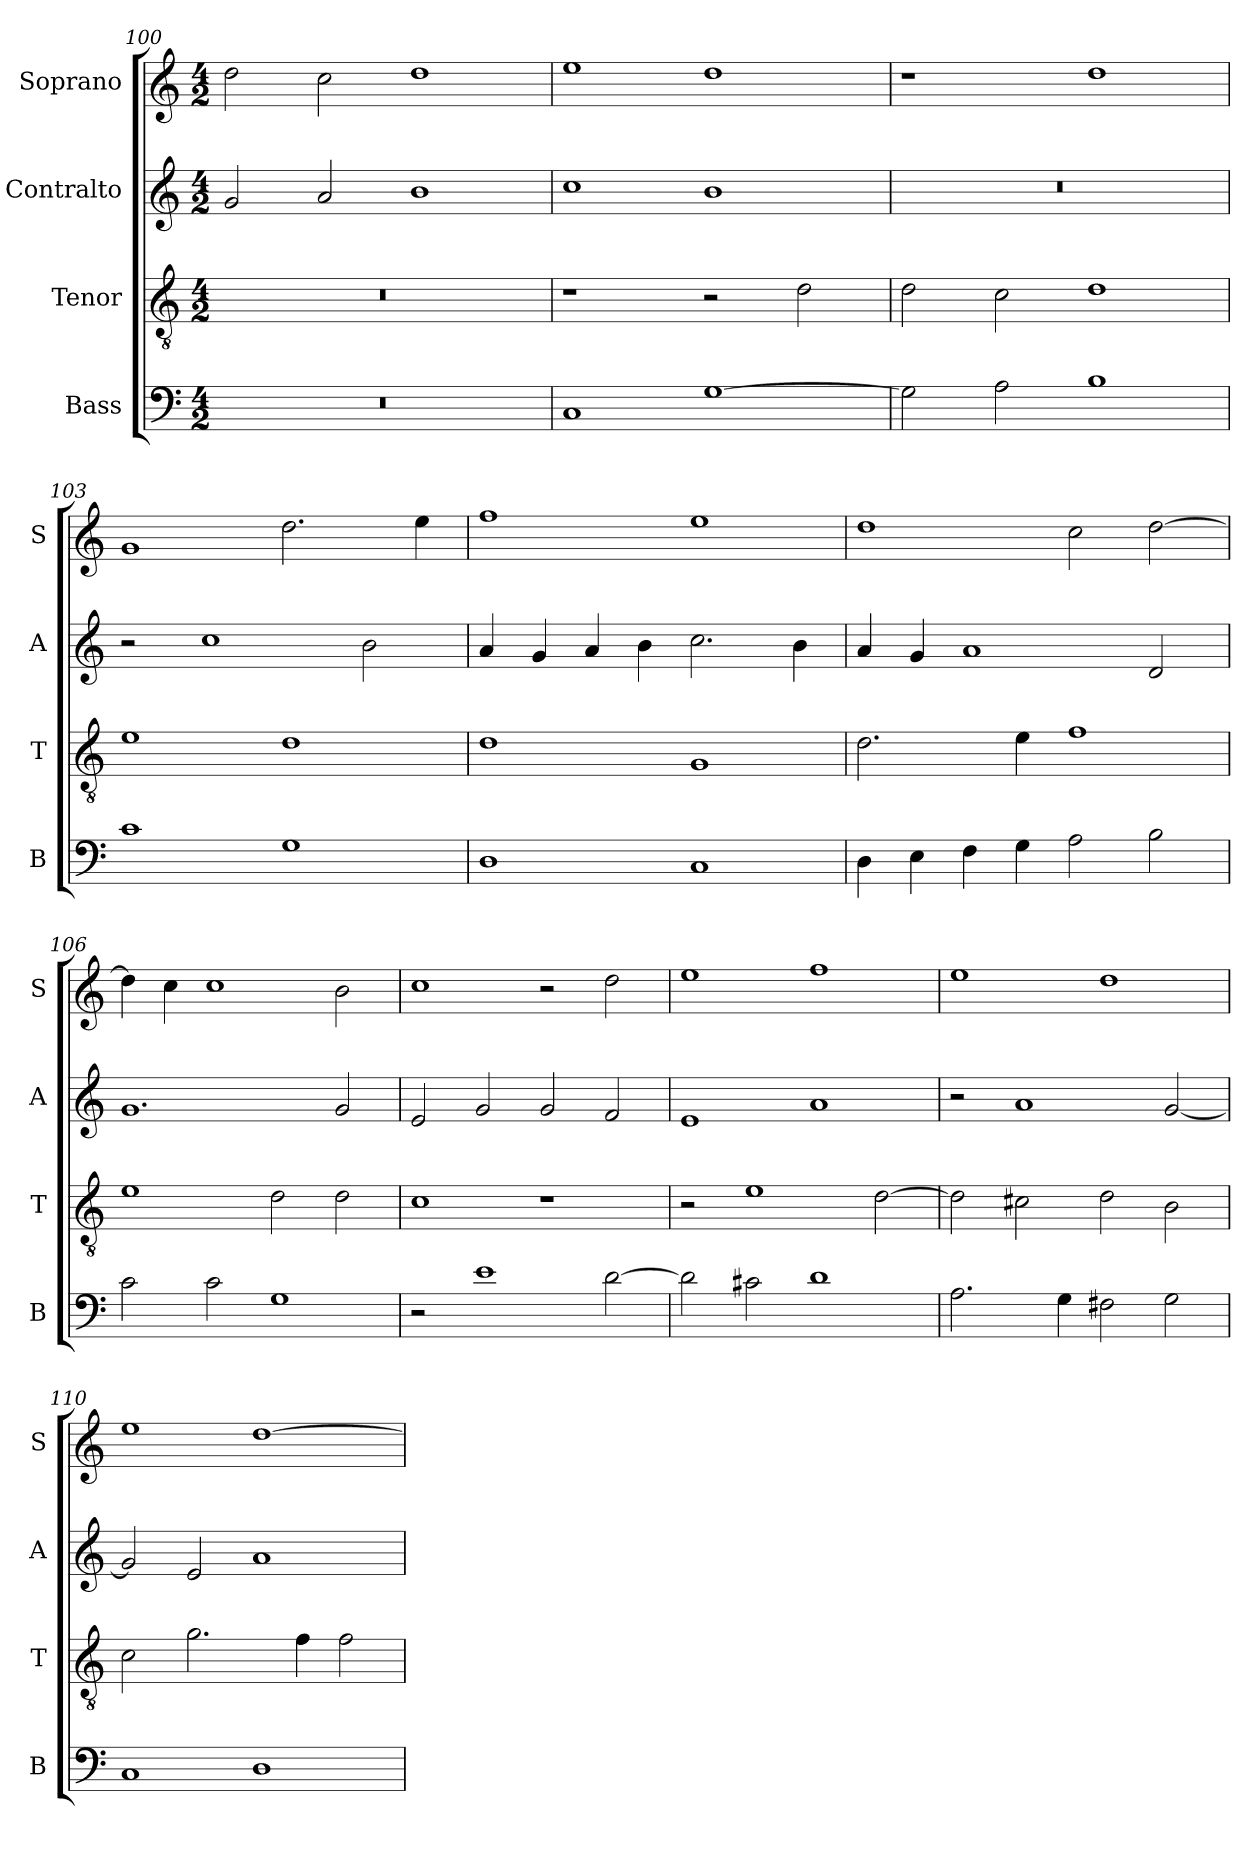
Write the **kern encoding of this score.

**kern	**kern	**kern	**kern
*part4	*part3	*part2	*part1
*staff4	*staff3	*staff2	*staff1
*I"Bass	*I"Tenor	*I"Contralto	*I"Soprano
*I'B	*I'T	*I'A	*I'S
*clefF4	*clefGv2	*clefG2	*clefG2
*k[]	*k[]	*k[]	*k[]
*M4/2	*M4/2	*M4/2	*M4/2
=100	=100	=100	=100
0r	0r	2g	2dd
.	.	2a	2cc
.	.	1b	1dd
=101	=101	=101	=101
1C	1r	1cc	1ee
[1G	2r	1b	1dd
.	2d	.	.
=102	=102	=102	=102
2G]	2d	0r	1r
2A	2c	.	.
1B	1d	.	1dd
=103	=103	=103	=103
1c	1e	2r	1g
.	.	1cc	.
1G	1d	.	2.dd
.	.	2b	.
.	.	.	4ee
=104	=104	=104	=104
1D	1d	4a	1ff
.	.	4g	.
.	.	4a	.
.	.	4b	.
1C	1G	2.cc	1ee
.	.	4b	.
=105	=105	=105	=105
4D	2.d	4a	1dd
4E	.	4g	.
4F	.	1a	.
4G	4e	.	.
2A	1f	.	2cc
2B	.	2d	[2dd
=106	=106	=106	=106
2c	1e	1.g	4dd]
.	.	.	4cc
2c	.	.	1cc
1G	2d	.	.
.	2d	2g	2b
=107	=107	=107	=107
2r	1c	2e	1cc
1e	.	2g	.
.	1r	2g	2r
[2d	.	2f	2dd
=108	=108	=108	=108
2d]	2r	1e	1ee
2c#X	1e	.	.
1d	.	1a	1ff
.	[2d	.	.
=109	=109	=109	=109
2.A	2d]	2r	1ee
.	2c#X	1a	.
4G	.	.	.
2F#X	2d	.	1dd
2G	2B	[2g	.
=110	=110	=110	=110
1C	2c	2g]	1ee
.	2.g	2e	.
1D	.	1a	[1dd
.	4f	.	.
.	2f	.	.
=	=	=	=
*-	*-	*-	*-
